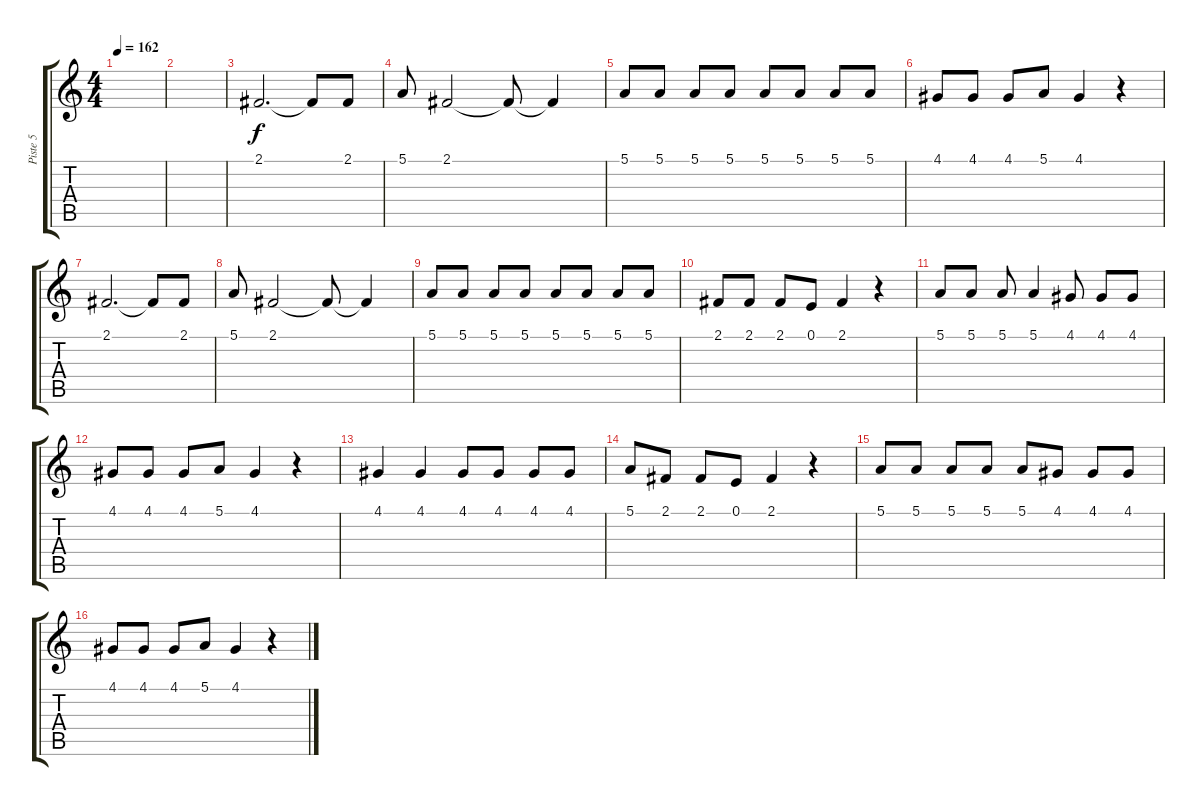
\track ("Piste 5" "Piste 5") {instrument bassoon}
\staff {score tabs}
\tuning (E4 B3 G3 D3 A2 E2) {hide}
\ts (4 4)
\tempo 162
\clef g2
\ks c
|
|
2.1.2{d} 2.1{t}.8 2.1.8 |
5.1.8 2.1.2 2.1{t}.8 2.1{t}.4 |
5.1.8 5.1.8 5.1.8 5.1.8 5.1.8 5.1.8 5.1.8 5.1.8 |
4.1.8 4.1.8 4.1.8 5.1.8 4.1.4 r.4 |
2.1.2{d} 2.1{t}.8 2.1.8 |
5.1.8 2.1.2 2.1{t}.8 2.1{t}.4 |
5.1.8 5.1.8 5.1.8 5.1.8 5.1.8 5.1.8 5.1.8 5.1.8 |
2.1.8 2.1.8 2.1.8 0.1.8 2.1.4 r.4 |
5.1.8 5.1.8 5.1.8 5.1.4 4.1.8 4.1.8 4.1.8 |
4.1.8 4.1.8 4.1.8 5.1.8 4.1.4 r.4 |
4.1.4 4.1.4 4.1.8 4.1.8 4.1.8 4.1.8 |
5.1.8 2.1.8 2.1.8 0.1.8 2.1.4 r.4 |
5.1.8 5.1.8 5.1.8 5.1.8 5.1.8 4.1.8 4.1.8 4.1.8 |
4.1.8 4.1.8 4.1.8 5.1.8 4.1.4 r.4
